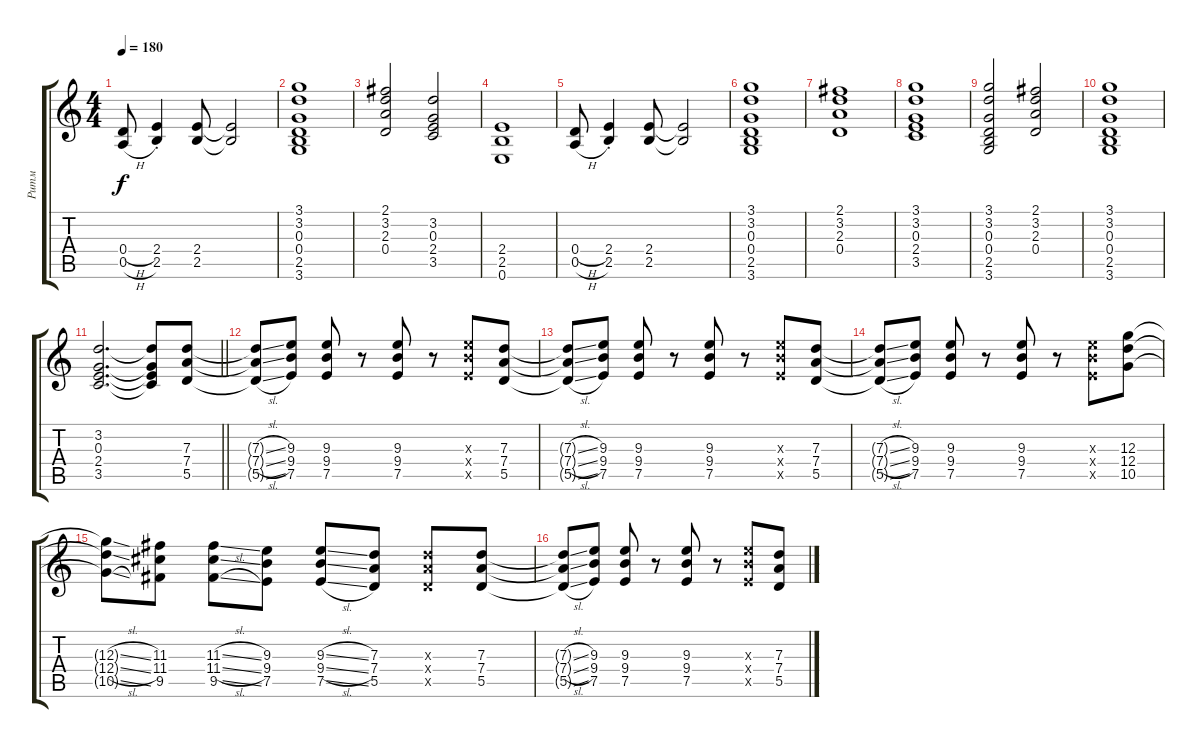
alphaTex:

\track ("Ритм" "Ритм") {instrument distortionguitar}
\staff {score tabs}
\tuning (E4 B3 G3 D3 A2 E2) {hide}
\ts (4 4)
\tempo 180
\clef g2
\ks c
(0.4{h} 0.5{h}).8{dy f} (2.4{st} 2.5{st}).4 (2.4 2.5).8 (2.4{t} 2.5{t}).2 |
(3.1 3.2 0.3 0.4 2.5 3.6).1 |
(2.1 3.2 2.3 0.4).2 (3.2 0.3 2.4 3.5).2 |
(2.4 2.5 0.6).1 |
(0.4{h} 0.5{h}).8 (2.4{st} 2.5{st}).4 (2.4 2.5).8 (2.4{t} 2.5{t}).2 |
(3.1 3.2 0.3 0.4 2.5 3.6).1 |
(2.1 3.2 2.3 0.4).1 |
(3.1 3.2 0.3 2.4 3.5).1 |
(3.1 3.2 0.3 0.4 2.5 3.6).2 (2.1 3.2 2.3 0.4).2 |
(3.1 3.2 0.3 0.4 2.5 3.6).1 |
\barLineRight lightlight
(3.2 0.3 2.4 3.5).2{d} (3.2{t} 0.3{t} 2.4{t} 3.5{t}).8 (7.3 7.4 5.5).8 |
(7.3{sl t} 7.4{sl t} 5.5{sl t}).8 (9.3 9.4 7.5).8 (9.3 9.4 7.5).8 r.8 (9.3 9.4 7.5).8 r.8 (9.3{x} 9.4{x} 7.5{x}).8 (7.3 7.4 5.5).8 |
(7.3{sl t} 7.4{sl t} 5.5{sl t}).8 (9.3 9.4 7.5).8 (9.3 9.4 7.5).8 r.8 (9.3 9.4 7.5).8 r.8 (9.3{x} 9.4{x} 7.5{x}).8 (7.3 7.4 5.5).8 |
(7.3{sl t} 7.4{sl t} 5.5{sl t}).8 (9.3 9.4 7.5).8 (9.3 9.4 7.5).8 r.8 (9.3 9.4 7.5).8 r.8 (9.3{x} 9.4{x} 7.5{x}).8 (12.3 12.4 10.5).8 |
(12.3{sl t} 12.4{sl t} 10.5{sl t}).8 (11.3 11.4 9.5).8 (11.3{sl} 11.4{sl} 9.5{sl}).8 (9.3 9.4 7.5).8 (9.3{sl} 9.4{sl} 7.5{sl}).8 (7.3 7.4 5.5).8 (7.3{x} 7.4{x} 5.5{x}).8 (7.3 7.4 5.5).8 |
(7.3{sl t} 7.4{sl t} 5.5{sl t}).8 (9.3 9.4 7.5).8 (9.3 9.4 7.5).8 r.8 (9.3 9.4 7.5).8 r.8 (9.3{x} 9.4{x} 7.5{x}).8 (7.3 7.4 5.5).8
